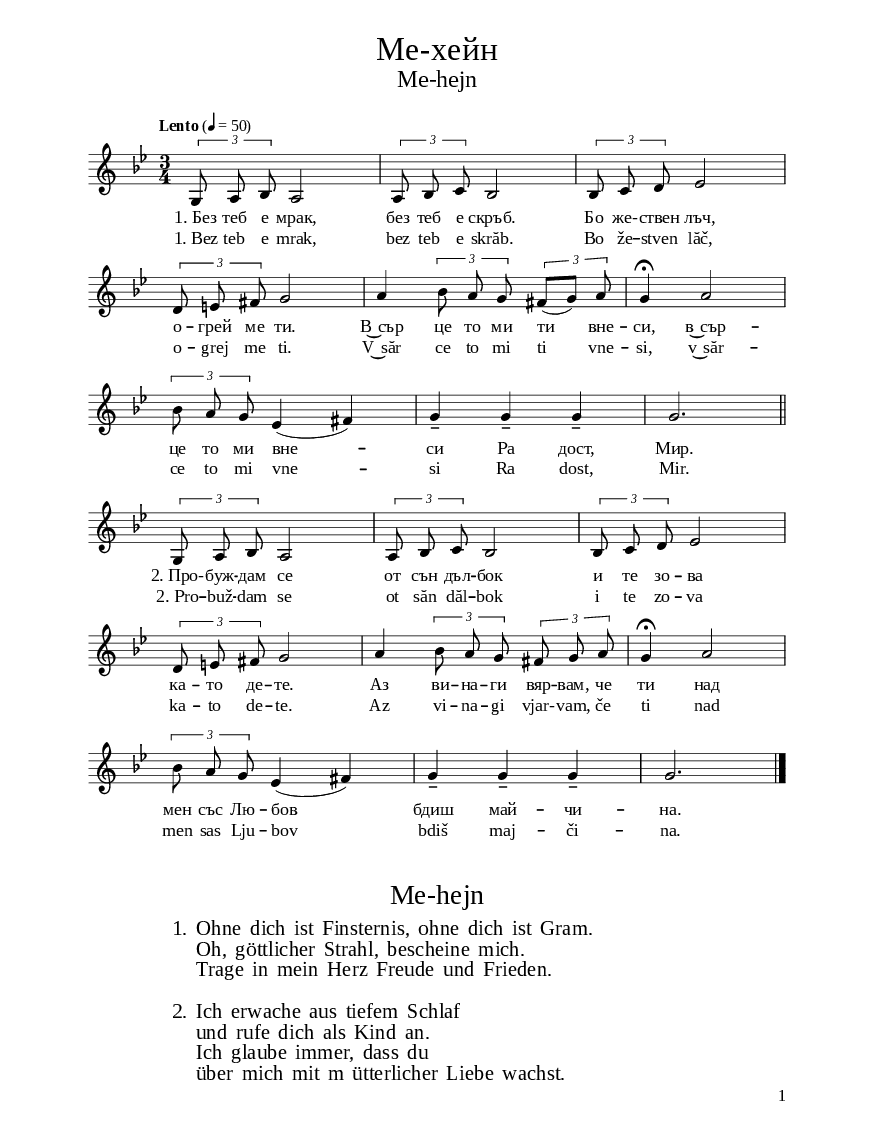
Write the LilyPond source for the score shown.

\version "2.24.2"

% include paper part and global functions
\include "include/globals.ily"

\bookpart {
  \label #'ref175_2
  \tocItem \markup "Ме-хейн – Me-hejn "
  \include "include/bookpart-paper.ily"
  \score {
    \include "include/score-layout.ily"

    \new Voice \absolute {
      \clef treble
      \key g \minor
      \time 3/4
      \tempoFunc "Lento" 4 "50"
      \autoBeamOff


      \times 2/3  {
        g8  a8 bes8
      }
      a2 | % 2

      \times 2/3  {
        a8  bes8 c'8
      }
      bes2 | % 3

      \times 2/3  {
        bes8  c'8 d'8
      }
      es'2 \break | % 4

      \times 2/3  {
        d'8  e'8 fis'8
      }
      g'2 | % 5
      a'4
      \times 2/3  {
        bes'8  a'8 g'8
      }

      \times 2/3  {
         fis'8 ( [g'8])  a'8
      }
      | % 6
      g'4 ^\fermata a'2 \break | % 7

      \times 2/3  {
        bes'8  a'8 g'8
      }
      \slurSolid
      es'4

      ( fis'4 )| % 8
      g'4 -- g'4 -- g'4 -- | % 9
      g'2. \bar "||" \break


      \times 2/3  {
        g8  a8 bes8
      }
      a2 | % 2

      \times 2/3  {
        a8  bes8 c'8
      }
      bes2 | % 3

      \times 2/3  {
        bes8  c'8 d'8
      }
      es'2 \break | % 4

      \times 2/3  {
        d'8  e'8 fis'8
      }
      g'2 | % 5
      a'4
      \times 2/3  {
        bes'8  a'8 g'8
      }

      \times 2/3  {
         fis'8 g'8  a'8
      }
      | % 6
      g'4 ^\fermata a'2 \break | % 7

      \times 2/3  {
        bes'8  a'8 g'8
      }
      es'4

       (fis'4) | % 8
      g'4 -- g'4 -- g'4 -- | % 9
      g'2. \bar "|."
    }

    \addlyrics {
      "1. Без" теб е мрак, без теб е скръб. Бо "же-" -- ствен лъч,
      о -- грей ме ти. В~сър це то ми ти вне -- си, в~сър -- це то ми вне -- си Ра дост, Мир.
        "2. Про-" -- буж -- дам се от сън дъл -- бок и те зо -- ва  ка -- то  де -- те.  
    Аз  ви -- на -- ги  вяр -- вам,  че  ти над  мен  със Лю -- бов  бдиш  май -- чи -- на.
    }

    \addlyrics {
         "1. Bez" teb e mrak, bez teb e skrăb. Bo že -- stven lăč,
      o -- grej me ti. V~săr ce to mi ti vne -- si, v~săr -- ce to mi vne -- si Ra dost, Mir.
        "2. Pro" -- buž -- dam se ot săn dăl -- bok i te zo -- va  ka -- to  de -- te.  
    Az  vi -- na -- gi  "vjar-" -- vam,  če  ti nad  men  sas  Lju -- bov  bdiš  maj -- či -- na.
    }

      \header {
        title = \titleFunc "Ме-хейн" "Me-hejn"
      }

      \midi{}

    } % score


    \markup \empty-one

    % include foreign translation(s) of the song
    \version "2.24.1"

\markup \fill-line { \fontsize #deTitleFontSize "Me-hejn" }
\markup \null
\markup \fontsize #deCoupletFontSize {
  \hspace #8
  \override #`(baseline-skip . ,deCoupletBaselineSkip)

  \column {



    \line { 1.  Ohne dich ist Finsternis, ohne dich ist Gram.}
    \line { "   " Oh, göttlicher Strahl, bescheine mich.}
    \line { "   " Trage in mein Herz Freude und Frieden.}
    \line { "   "}
    \line {2. Ich erwache aus tiefem Schlaf }
    \line { "   " und rufe dich als Kind an.}
    \line { "   " Ich glaube immer, dass du}
    \line { "   " über mich mit m ütterlicher Liebe wachst.}

  }
}

    \markup \empty-two

    \markup \fill-line { \fontsize #deTitleFontSize "Ме-хейн II*" }

    \markup  \fontsize #bgCoupletFontSize {
      \hspace #2
      \override #'(baseline-skip . 1.8)
      \column {
        \line { 1. В'дни на борба, в'дни на печал, }
        \line {   "   "  далеч от теб мой роден край,}
        \line {   "   " аз винаги мисля за теб,}
        \line {   "   " аз винаги мисля  мисля за теб.}
      }

      \hspace #3
      \override #'(baseline-skip . 1.8)
      \column {
        \line { 1. V'dni na borba, v'dni na pečal, }
        \line {   "   "  daleč ot teb moj roden kraj,}
        \line {   "   "  az vinagi mislja za teb,}
        \line {   "   " az vinagi mislja  mislja za teb.}
      } %column
    } % markup
    \markup \empty-one
    \version "2.24.1"

\markup \fill-line { \fontsize #deTitleFontSize "Me-hejn II" }
\markup \null
\markup \null
\markup \fontsize #deCoupletFontSize {
  \hspace #8
  \override #`(baseline-skip . ,deCoupletBaselineSkip)

  \column {

 \line { 1. In Tagen des Kampfes, in Tagen der Trauer, }
 \line { "   " weit weg von dir oh, mein Heimatland,}
 \line { "   " ich denke immer an dich, }
 \line { "   " ich denke, ich denke immer an dich. }

  }
}


  } % bookpart

  % Più mosso
  %
